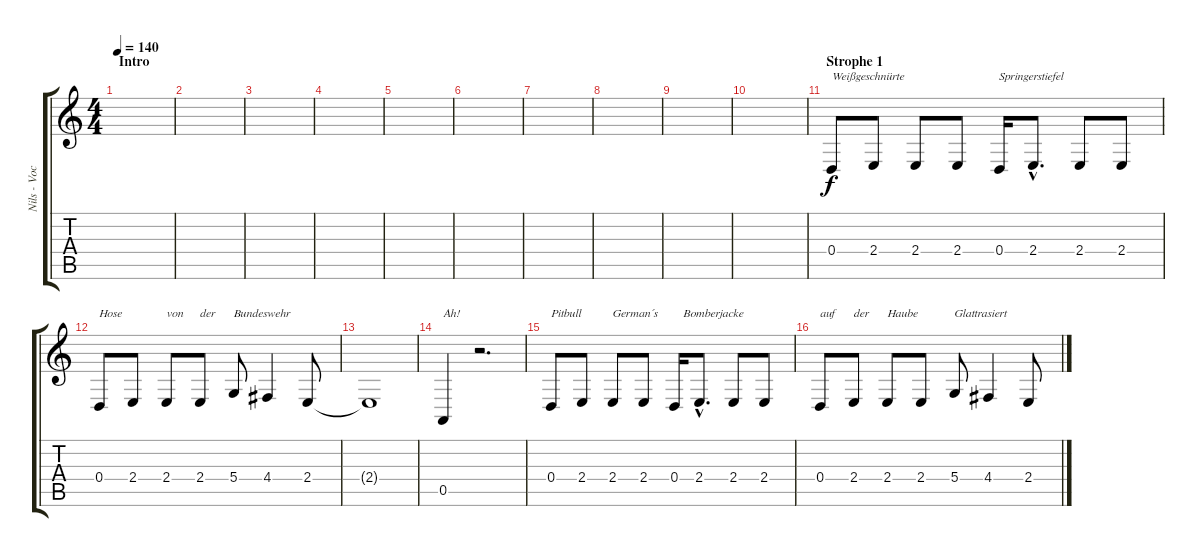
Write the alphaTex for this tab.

\track ("Nils - Vocals" "Nils - Voc") {instrument lead6voice}
\staff {score tabs}
\tuning (E4 B3 G3 D3 A2 E2) {hide}
\ts (4 4)
\section ("" "Intro")
\tempo 140
\clef g2
\ks c
|
|
|
|
|
|
|
|
|
|
\section ("" "Strophe 1")
0.4.8{txt "Weißgeschnürte"} 2.4.8 2.4.8 2.4.8 0.4.16{txt "Springerstiefel"} 2.4{hac}.8{d} 2.4.8 2.4.8 |
0.4.8{txt "Hose"} 2.4.8 2.4.8{txt "von"} 2.4.8{txt "der"} 5.4.8{txt "Bundeswehr"} 4.4.4 2.4.8 |
2.4{t}.1 |
0.5.4{txt "Ah!"} r.2{d} |
0.4.8{txt "Pitbull"} 2.4.8 2.4.8{txt "German´s"} 2.4.8 0.4.16{txt "   Bomberjacke"} 2.4{hac}.8{d} 2.4.8 2.4.8 |
0.4.8{txt "auf"} 2.4.8{txt "der"} 2.4.8{txt "Haube"} 2.4.8 5.4.8{txt "Glattrasiert"} 4.4.4 2.4.8
